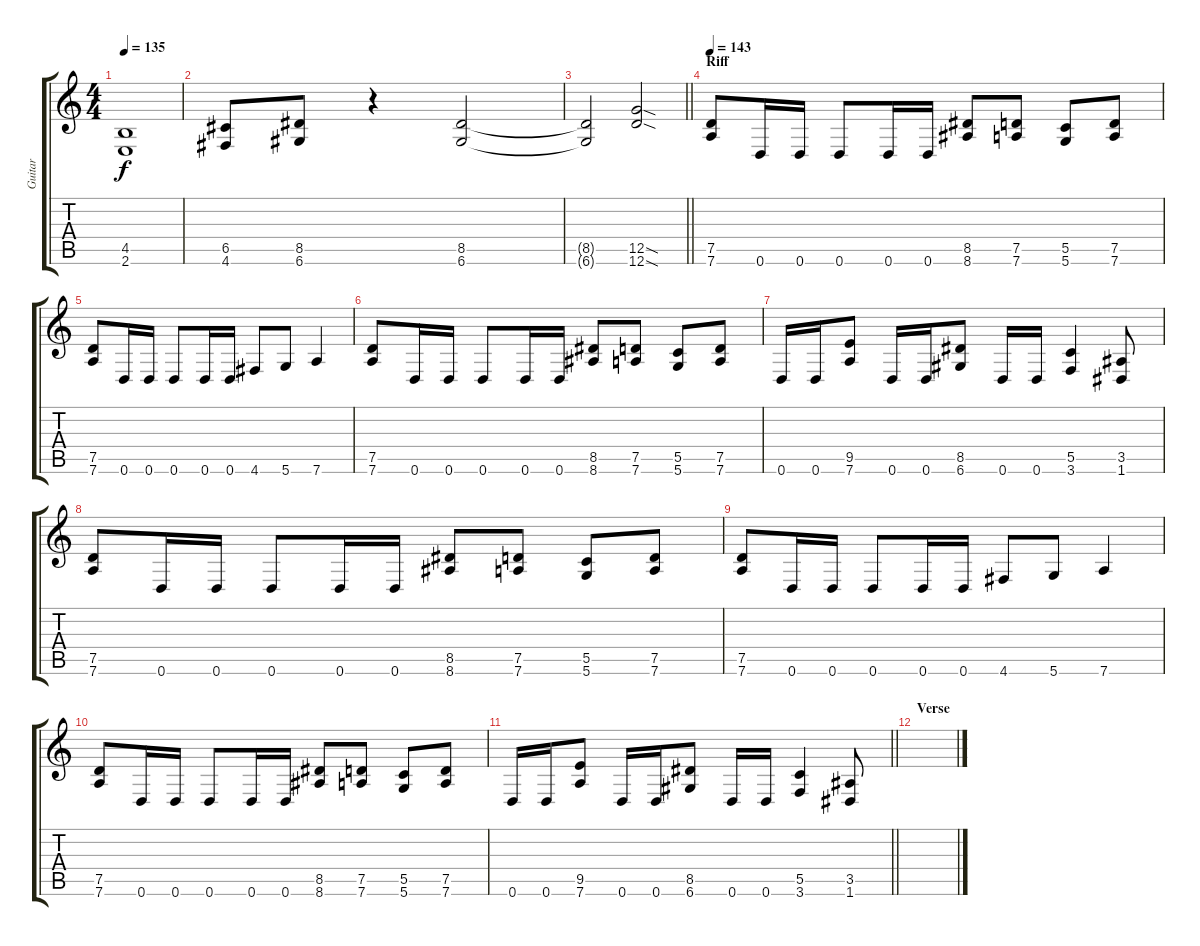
\track ("Guitar" "Guitar") {instrument distortionguitar}
\staff {score tabs}
\tuning (D4 A3 F3 C3 G2 D2) {hide}
\ts (4 4)
\tempo 135
\clef g2
\ks c
(4.5{t} 2.6{t}).1{dy f} |
(6.5 4.6).8 (8.5 6.6).8 r.4 (8.5 6.6).2 |
\barLineRight lightlight
(8.5{t} 6.6{t}).2 (12.5{sod} 12.6{sod}).2 |
\section ("" "Riff")
\tempo 143
(7.5 7.6).8 0.6.16 0.6.16 0.6.8 0.6.16 0.6.16 (8.5 8.6).8 (7.5 7.6).8 (5.5 5.6).8 (7.5 7.6).8 |
(7.5 7.6).8 0.6.16 0.6.16 0.6.8 0.6.16 0.6.16 4.6.8 5.6.8 7.6.4 |
(7.5 7.6).8 0.6.16 0.6.16 0.6.8 0.6.16 0.6.16 (8.5 8.6).8 (7.5 7.6).8 (5.5 5.6).8 (7.5 7.6).8 |
0.6.16 0.6.16 (9.5 7.6).8 0.6.16 0.6.16 (8.5 6.6).8 0.6.16 0.6.16 (5.5 3.6).4 (3.5 1.6).8 |
(7.5 7.6).8 0.6.16 0.6.16 0.6.8 0.6.16 0.6.16 (8.5 8.6).8 (7.5 7.6).8 (5.5 5.6).8 (7.5 7.6).8 |
(7.5 7.6).8 0.6.16 0.6.16 0.6.8 0.6.16 0.6.16 4.6.8 5.6.8 7.6.4 |
(7.5 7.6).8 0.6.16 0.6.16 0.6.8 0.6.16 0.6.16 (8.5 8.6).8 (7.5 7.6).8 (5.5 5.6).8 (7.5 7.6).8 |
\barLineRight lightlight
0.6.16 0.6.16 (9.5 7.6).8 0.6.16 0.6.16 (8.5 6.6).8 0.6.16 0.6.16 (5.5 3.6).4 (3.5 1.6).8 |
\section ("" "Verse")
